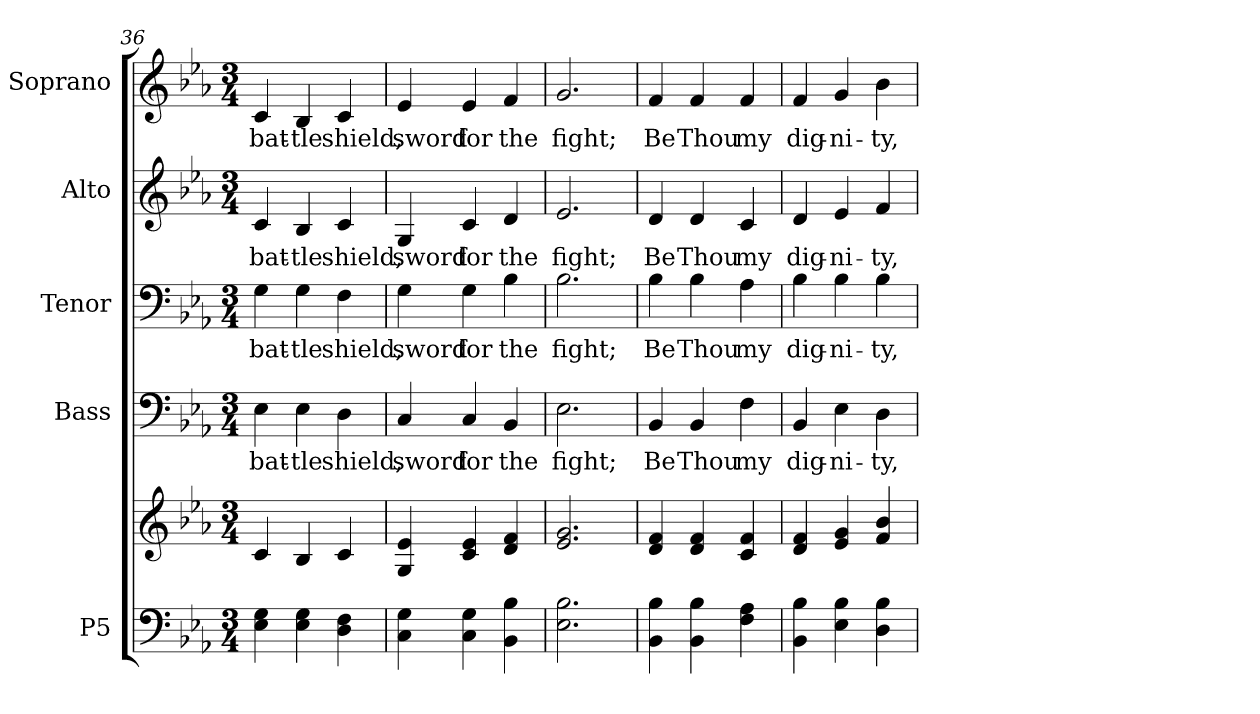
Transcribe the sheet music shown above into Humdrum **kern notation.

**kern	**kern	**kern	**text	**kern	**text	**kern	**text	**kern	**text
*part5	*part5	*part4	*part4	*part3	*part3	*part2	*part2	*part1	*part1
*staff6	*staff5	*staff4	*staff4	*staff3	*staff3	*staff2	*staff2	*staff1	*staff1
*I"P5	*	*I"Bass	*	*I"Tenor	*	*I"Alto	*	*I"Soprano	*
*	*	*I'B.	*	*I'T.	*	*I'A.	*	*I'S.	*
*clefF4	*clefG2	*clefF4	*	*clefF4	*	*clefG2	*	*clefG2	*
*k[b-e-a-]	*k[b-e-a-]	*k[b-e-a-]	*	*k[b-e-a-]	*	*k[b-e-a-]	*	*k[b-e-a-]	*
*c:	*c:	*c:	*	*c:	*	*c:	*	*c:	*
*M3/4	*M3/4	*M3/4	*	*M3/4	*	*M3/4	*	*M3/4	*
=36	=36	=36	=36	=36	=36	=36	=36	=36	=36
!	!	!	!LO:LY:b:color=#000000	!	!	!	!	!	!
!	!	!	!	!	!LO:LY:b:color=#000000	!	!	!	!
!	!	!	!	!	!	!	!LO:LY:b:color=#000000	!	!
!	!	!	!	!	!	!	!	!	!LO:LY:b:color=#000000
4E-i\ 4Gi	4ci/	4E-i\	bat-	4Gi\	bat-	4ci/	bat-	4ci/	bat-
!	!	!	!LO:LY:b:color=#000000	!	!	!	!	!	!
!	!	!	!	!	!LO:LY:b:color=#000000	!	!	!	!
!	!	!	!	!	!	!	!LO:LY:b:color=#000000	!	!
!	!	!	!	!	!	!	!	!	!LO:LY:b:color=#000000
4E-i\ 4Gi	4B-i/	4E-i\	-tle	4Gi\	-tle	4B-i/	-tle	4B-i/	-tle
!	!	!	!LO:LY:b:color=#000000	!	!	!	!	!	!
!	!	!	!	!	!LO:LY:b:color=#000000	!	!	!	!
!	!	!	!	!	!	!	!LO:LY:b:color=#000000	!	!
!	!	!	!	!	!	!	!	!	!LO:LY:b:color=#000000
4Di\ 4Fi	4ci/	4Di\	shield,	4Fi\	shield,	4ci/	shield,	4ci/	shield,
=37	=37	=37	=37	=37	=37	=37	=37	=37	=37
!	!	!	!LO:LY:b:color=#000000	!	!	!	!	!	!
!	!	!	!	!	!LO:LY:b:color=#000000	!	!	!	!
!	!	!	!	!	!	!	!LO:LY:b:color=#000000	!	!
!	!	!	!	!	!	!	!	!	!LO:LY:b:color=#000000
4Ci\ 4Gi	4Gi/ 4e-i	4Ci/	sword	4Gi\	sword	4Gi/	sword	4e-i/	sword
!	!	!	!LO:LY:b:color=#000000	!	!	!	!	!	!
!	!	!	!	!	!LO:LY:b:color=#000000	!	!	!	!
!	!	!	!	!	!	!	!LO:LY:b:color=#000000	!	!
!	!	!	!	!	!	!	!	!	!LO:LY:b:color=#000000
4Ci\ 4Gi	4ci/ 4e-i	4Ci/	for	4Gi\	for	4ci/	for	4e-i/	for
!	!	!	!LO:LY:b:color=#000000	!	!	!	!	!	!
!	!	!	!	!	!LO:LY:b:color=#000000	!	!	!	!
!	!	!	!	!	!	!	!LO:LY:b:color=#000000	!	!
!	!	!	!	!	!	!	!	!	!LO:LY:b:color=#000000
4BB-i\ 4B-i	4di/ 4fi	4BB-i/	the	4B-i\	the	4di/	the	4fi/	the
=38	=38	=38	=38	=38	=38	=38	=38	=38	=38
!	!	!	!LO:LY:b:color=#000000	!	!	!	!	!	!
!	!	!	!	!	!LO:LY:b:color=#000000	!	!	!	!
!	!	!	!	!	!	!	!LO:LY:b:color=#000000	!	!
!	!	!	!	!	!	!	!	!	!LO:LY:b:color=#000000
2.E-i\ 2.B-i	2.e-i/ 2.gi	2.E-i\	fight;	2.B-i\	fight;	2.e-i/	fight;	2.gi/	fight;
!!LO:PB:g=z
=39	=39	=39	=39	=39	=39	=39	=39	=39	=39
!	!	!	!LO:LY:b:color=#000000	!	!	!	!	!	!
!	!	!	!	!	!LO:LY:b:color=#000000	!	!	!	!
!	!	!	!	!	!	!	!LO:LY:b:color=#000000	!	!
!	!	!	!	!	!	!	!	!	!LO:LY:b:color=#000000
4BB-i\ 4B-i	4di/ 4fi	4BB-i/	Be	4B-i\	Be	4di/	Be	4fi/	Be
!	!	!	!LO:LY:b:color=#000000	!	!	!	!	!	!
!	!	!	!	!	!LO:LY:b:color=#000000	!	!	!	!
!	!	!	!	!	!	!	!LO:LY:b:color=#000000	!	!
!	!	!	!	!	!	!	!	!	!LO:LY:b:color=#000000
4BB-i\ 4B-i	4di/ 4fi	4BB-i/	Thou	4B-i\	Thou	4di/	Thou	4fi/	Thou
!	!	!	!LO:LY:b:color=#000000	!	!	!	!	!	!
!	!	!	!	!	!LO:LY:b:color=#000000	!	!	!	!
!	!	!	!	!	!	!	!LO:LY:b:color=#000000	!	!
!	!	!	!	!	!	!	!	!	!LO:LY:b:color=#000000
4Fi\ 4A-i	4ci/ 4fi	4Fi\	my	4A-i\	my	4ci/	my	4fi/	my
=40	=40	=40	=40	=40	=40	=40	=40	=40	=40
!	!	!	!LO:LY:b:color=#000000	!	!	!	!	!	!
!	!	!	!	!	!LO:LY:b:color=#000000	!	!	!	!
!	!	!	!	!	!	!	!LO:LY:b:color=#000000	!	!
!	!	!	!	!	!	!	!	!	!LO:LY:b:color=#000000
4BB-i\ 4B-i	4di/ 4fi	4BB-i/	dig-	4B-i\	dig-	4di/	dig-	4fi/	dig-
!	!	!	!LO:LY:b:color=#000000	!	!	!	!	!	!
!	!	!	!	!	!LO:LY:b:color=#000000	!	!	!	!
!	!	!	!	!	!	!	!LO:LY:b:color=#000000	!	!
!	!	!	!	!	!	!	!	!	!LO:LY:b:color=#000000
4E-i\ 4B-i	4e-i/ 4gi	4E-i\	-ni-	4B-i\	-ni-	4e-i/	-ni-	4gi/	-ni-
!	!	!	!LO:LY:b:color=#000000	!	!	!	!	!	!
!	!	!	!	!	!LO:LY:b:color=#000000	!	!	!	!
!	!	!	!	!	!	!	!LO:LY:b:color=#000000	!	!
!	!	!	!	!	!	!	!	!	!LO:LY:b:color=#000000
4Di\ 4B-i	4fi/ 4b-i	4Di\	-ty,	4B-i\	-ty,	4fi/	-ty,	4b-i\	-ty,
=	=	=	=	=	=	=	=	=	=
*-	*-	*-	*-	*-	*-	*-	*-	*-	*-
